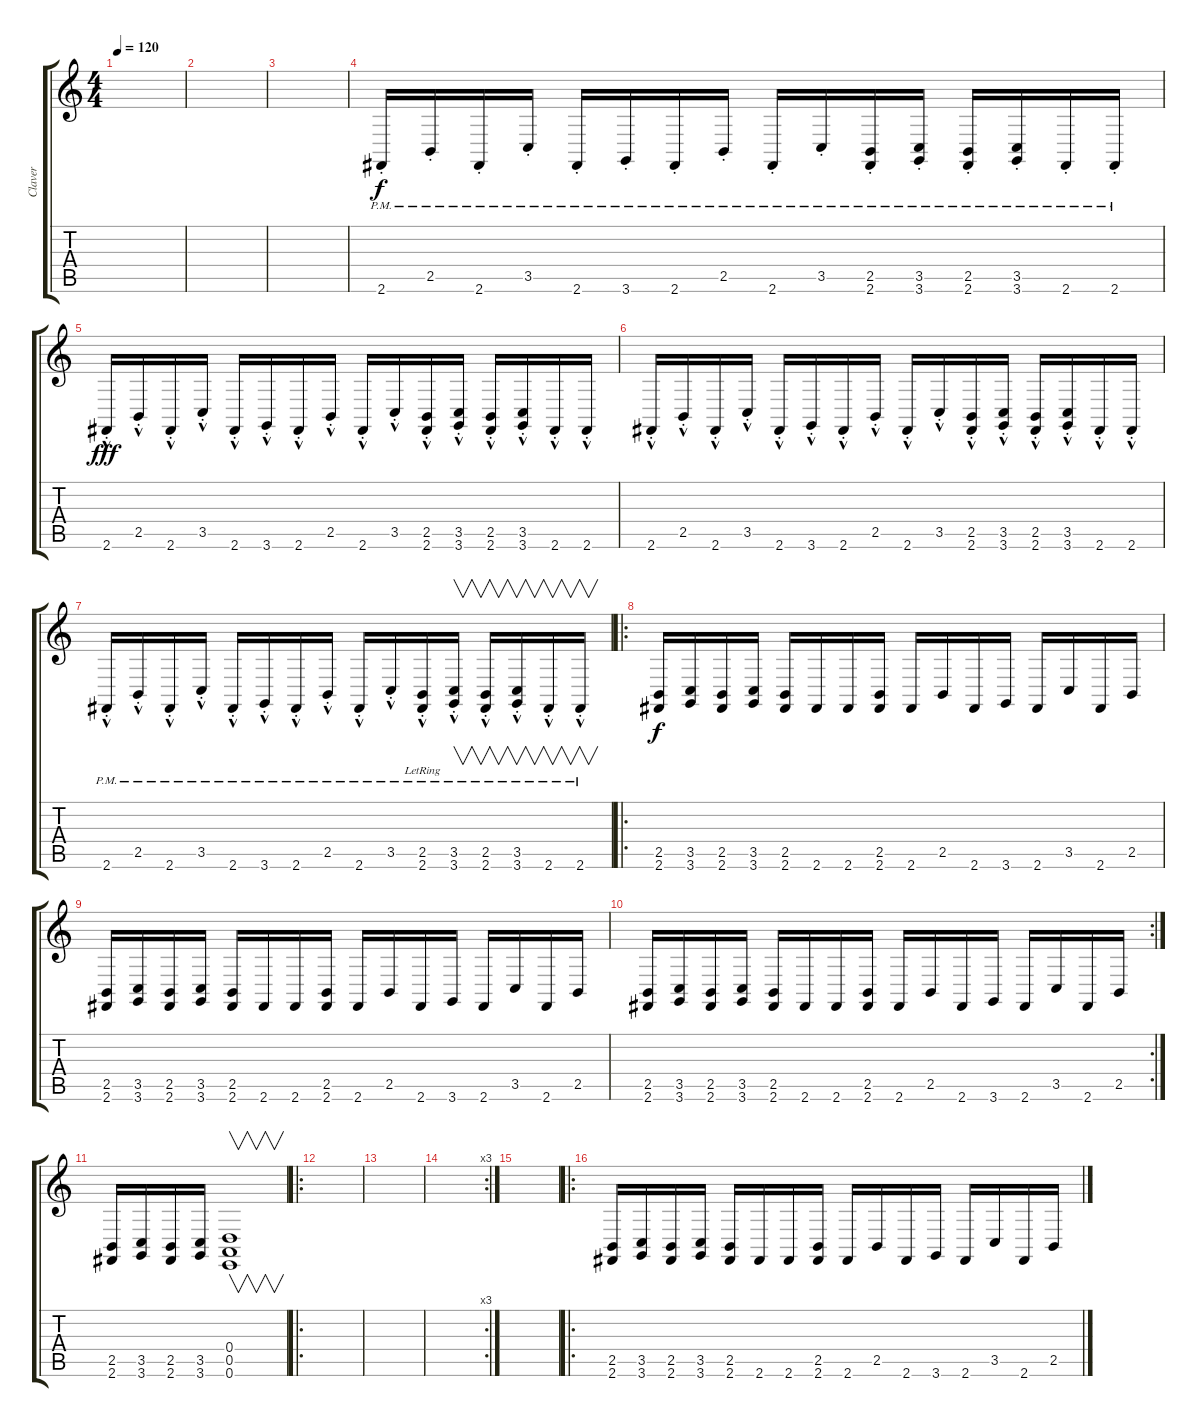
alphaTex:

\track ("Claver " "Claver ") {instrument lead8bassandlead}
\staff {score tabs}
\tuning (E4 B3 G3 D3 A2 E2) {hide}
\ts (4 4)
\tempo 120
\clef g2
\ks c
|
|
|
2.6{pm st}.16 2.5{pm st}.16 2.6{pm st}.16 3.5{pm st}.16 2.6{pm st}.16 3.6{pm st}.16 2.6{pm st}.16 2.5{pm st}.16 2.6{pm st}.16 3.5{pm st}.16 (2.5{pm st} 2.6{pm st}).16 (3.5{pm st} 3.6{pm st}).16 (2.5{pm st} 2.6{pm st}).16 (3.5{pm st} 3.6{pm st}).16 2.6{pm st}.16 2.6{pm st}.16 |
2.6{hac st}.16{dy fff} 2.5{hac st}.16 2.6{hac st}.16 3.5{hac st}.16 2.6{hac st}.16 3.6{hac st}.16 2.6{hac st}.16 2.5{hac st}.16 2.6{hac st}.16 3.5{hac st}.16 (2.5{hac st} 2.6{hac st}).16 (3.5{hac st} 3.6{hac st}).16 (2.5{hac st} 2.6{hac st}).16 (3.5{hac st} 3.6{hac st}).16 2.6{hac st}.16 2.6{hac st}.16 |
2.6{hac st}.16 2.5{hac st}.16 2.6{hac st}.16 3.5{hac st}.16 2.6{hac st}.16 3.6{hac st}.16 2.6{hac st}.16 2.5{hac st}.16 2.6{hac st}.16 3.5{hac st}.16 (2.5{hac st} 2.6{hac st}).16 (3.5{hac st} 3.6{hac st}).16 (2.5{hac st} 2.6{hac st}).16 (3.5{hac st} 3.6{hac st}).16 2.6{hac st}.16 2.6{hac st}.16 |
2.6{hac pm st}.16 2.5{hac pm st}.16 2.6{hac pm st}.16 3.5{hac pm st}.16 2.6{hac pm st}.16 3.6{hac pm st}.16 2.6{hac pm st}.16 2.5{hac pm st}.16 2.6{hac pm st}.16 3.5{hac pm st}.16 (2.5{hac pm st lr} 2.6{hac pm st}).16 (3.5{hac pm st} 3.6{hac pm st}).16{v} (2.5{hac pm st} 2.6{hac pm st}).16{v} (3.5{hac pm st} 3.6{hac pm st}).16{v} 2.6{hac pm st}.16{v} 2.6{hac pm st}.16{v} |
\ro
(2.5 2.6).16{dy f} (3.5 3.6).16 (2.5 2.6).16 (3.5 3.6).16 (2.5 2.6).16 2.6.16 2.6.16 (2.5 2.6).16 2.6.16 2.5.16 2.6.16 3.6.16 2.6.16 3.5.16 2.6.16 2.5.16 |
(2.5 2.6).16 (3.5 3.6).16 (2.5 2.6).16 (3.5 3.6).16 (2.5 2.6).16 2.6.16 2.6.16 (2.5 2.6).16 2.6.16 2.5.16 2.6.16 3.6.16 2.6.16 3.5.16 2.6.16 2.5.16 |
\rc 2
(2.5 2.6).16 (3.5 3.6).16 (2.5 2.6).16 (3.5 3.6).16 (2.5 2.6).16 2.6.16 2.6.16 (2.5 2.6).16 2.6.16 2.5.16 2.6.16 3.6.16 2.6.16 3.5.16 2.6.16 2.5.16 |
(2.5 2.6).16 (3.5 3.6).16 (2.5 2.6).16 (3.5 3.6).16 (0.4 0.5 0.6).1{v} |
\ro
|
|
\rc 3
|
|
\ro
(2.5 2.6).16 (3.5 3.6).16 (2.5 2.6).16 (3.5 3.6).16 (2.5 2.6).16 2.6.16 2.6.16 (2.5 2.6).16 2.6.16 2.5.16 2.6.16 3.6.16 2.6.16 3.5.16 2.6.16 2.5.16
